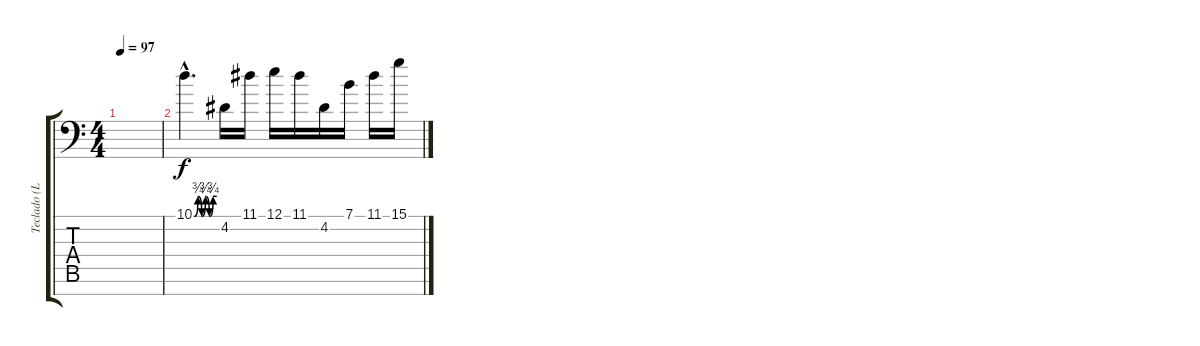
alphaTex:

\track ("Teclado (Ld)" "Teclado (L") {instrument lead1square}
\staff {score tabs}
\tuning (E4 B3 G3 D3 A2 E2 C-1) {hide}
\ts (4 4)
\tempo 97
\clef f4
\ks c
|
10.1{be (custom 0 0 10 3 20 0 30 3 40 0 50 3 60 3) hac}.4{d} 4.2.16 11.1.16 12.1.16 11.1.16 4.2.16 7.1.16 11.1.16 15.1.16
